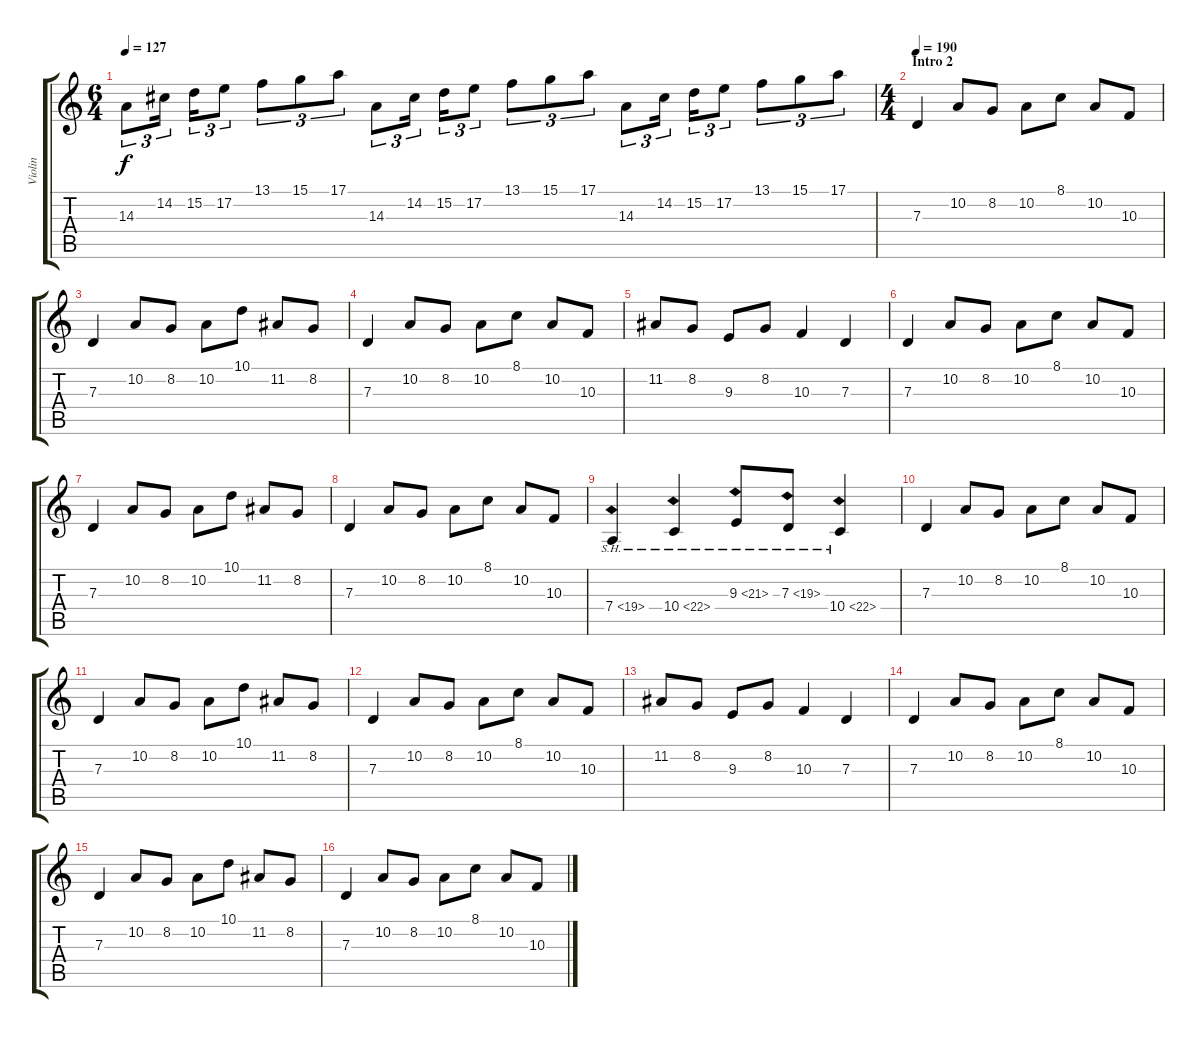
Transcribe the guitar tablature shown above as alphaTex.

\track ("Violin" "Violin") {instrument violin}
\staff {score tabs}
\tuning (E4 B3 G3 D3 A2 E2) {hide}
\ts (6 4)
\tempo 127
\clef g2
\ks c
14.3.8{tu (3 2) dy f} 14.2.16{tu (3 2)} 15.2.16{tu (3 2)} 17.2.8{tu (3 2)} 13.1.8{tu (3 2)} 15.1.8{tu (3 2)} 17.1.8{tu (3 2)} 14.3.8{tu (3 2)} 14.2.16{tu (3 2)} 15.2.16{tu (3 2)} 17.2.8{tu (3 2)} 13.1.8{tu (3 2)} 15.1.8{tu (3 2)} 17.1.8{tu (3 2)} 14.3.8{tu (3 2)} 14.2.16{tu (3 2)} 15.2.16{tu (3 2)} 17.2.8{tu (3 2)} 13.1.8{tu (3 2)} 15.1.8{tu (3 2)} 17.1.8{tu (3 2)} |
\ts (4 4)
\section ("" "Intro 2")
\tempo 190
7.3.4{volume 15 instrument violin} 10.2.8 8.2.8 10.2.8 8.1.8 10.2.8 10.3.8 |
7.3.4 10.2.8 8.2.8 10.2.8 10.1.8 11.2.8 8.2.8 |
7.3.4 10.2.8 8.2.8 10.2.8 8.1.8 10.2.8 10.3.8 |
11.2.8 8.2.8 9.3.8 8.2.8 10.3.4 7.3.4 |
7.3.4 10.2.8 8.2.8 10.2.8 8.1.8 10.2.8 10.3.8 |
7.3.4 10.2.8 8.2.8 10.2.8 10.1.8 11.2.8 8.2.8 |
7.3.4 10.2.8 8.2.8 10.2.8 8.1.8 10.2.8 10.3.8 |
7.4{sh 12}.4 10.4{sh 12}.4 9.3{sh 12}.8 7.3{sh 12}.8 10.4{sh 12}.4 |
7.3.4 10.2.8 8.2.8 10.2.8 8.1.8 10.2.8 10.3.8 |
7.3.4 10.2.8 8.2.8 10.2.8 10.1.8 11.2.8 8.2.8 |
7.3.4 10.2.8 8.2.8 10.2.8 8.1.8 10.2.8 10.3.8 |
11.2.8 8.2.8 9.3.8 8.2.8 10.3.4 7.3.4 |
7.3.4 10.2.8 8.2.8 10.2.8 8.1.8 10.2.8 10.3.8 |
7.3.4 10.2.8 8.2.8 10.2.8 10.1.8 11.2.8 8.2.8 |
7.3.4 10.2.8 8.2.8 10.2.8 8.1.8 10.2.8 10.3.8
